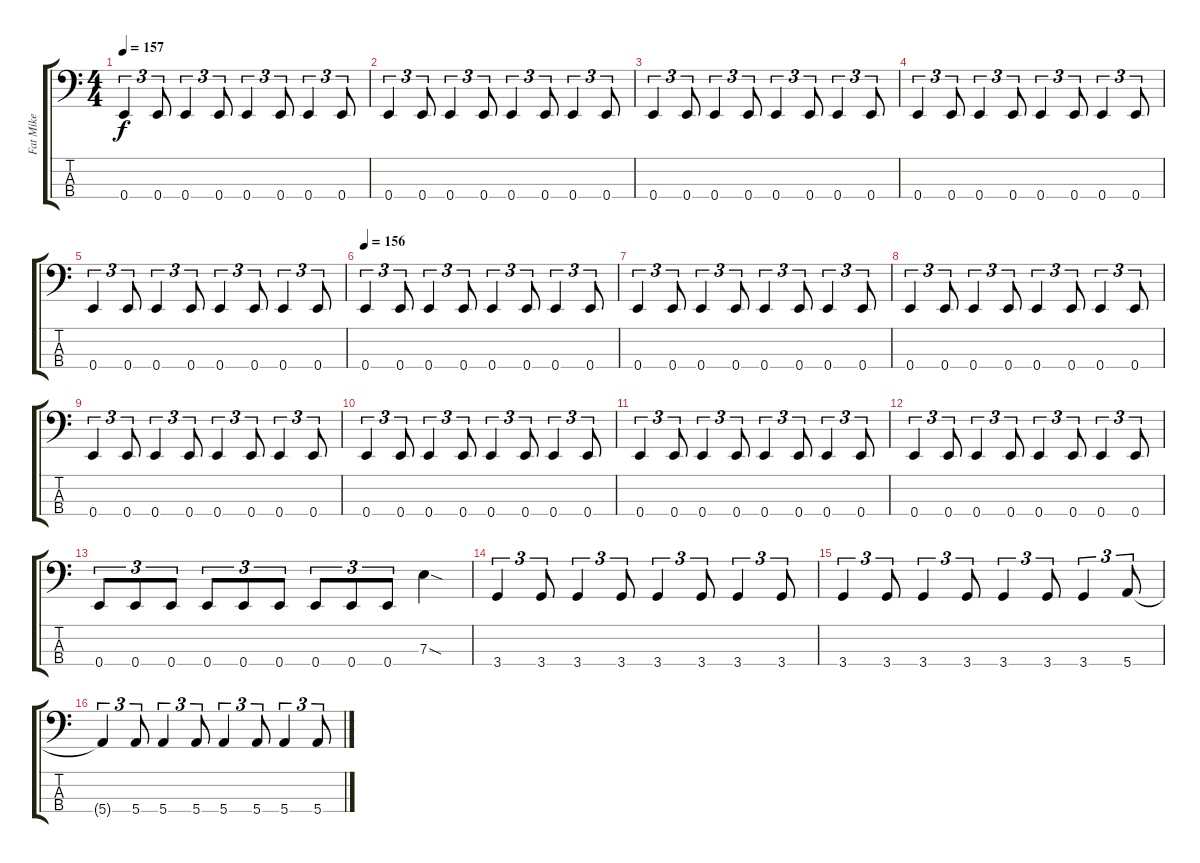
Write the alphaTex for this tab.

\track ("Fat Mike" "Fat Mike") {instrument electricbasspick}
\staff {score tabs}
\tuning (G2 D2 A1 E1) {hide}
\ts (4 4)
\tempo 157
\clef f4
\ks c
0.4.4{tu (3 2) dy f} 0.4.8{tu (3 2)} 0.4.4{tu (3 2)} 0.4.8{tu (3 2)} 0.4.4{tu (3 2)} 0.4.8{tu (3 2)} 0.4.4{tu (3 2)} 0.4.8{tu (3 2)} |
0.4.4{tu (3 2)} 0.4.8{tu (3 2)} 0.4.4{tu (3 2)} 0.4.8{tu (3 2)} 0.4.4{tu (3 2)} 0.4.8{tu (3 2)} 0.4.4{tu (3 2)} 0.4.8{tu (3 2)} |
0.4.4{tu (3 2)} 0.4.8{tu (3 2)} 0.4.4{tu (3 2)} 0.4.8{tu (3 2)} 0.4.4{tu (3 2)} 0.4.8{tu (3 2)} 0.4.4{tu (3 2)} 0.4.8{tu (3 2)} |
0.4.4{tu (3 2)} 0.4.8{tu (3 2)} 0.4.4{tu (3 2)} 0.4.8{tu (3 2)} 0.4.4{tu (3 2)} 0.4.8{tu (3 2)} 0.4.4{tu (3 2)} 0.4.8{tu (3 2)} |
0.4.4{tu (3 2)} 0.4.8{tu (3 2)} 0.4.4{tu (3 2)} 0.4.8{tu (3 2)} 0.4.4{tu (3 2)} 0.4.8{tu (3 2)} 0.4.4{tu (3 2)} 0.4.8{tu (3 2)} |
\tempo 156
0.4.4{tu (3 2)} 0.4.8{tu (3 2)} 0.4.4{tu (3 2)} 0.4.8{tu (3 2)} 0.4.4{tu (3 2)} 0.4.8{tu (3 2)} 0.4.4{tu (3 2)} 0.4.8{tu (3 2)} |
0.4.4{tu (3 2)} 0.4.8{tu (3 2)} 0.4.4{tu (3 2)} 0.4.8{tu (3 2)} 0.4.4{tu (3 2)} 0.4.8{tu (3 2)} 0.4.4{tu (3 2)} 0.4.8{tu (3 2)} |
0.4.4{tu (3 2)} 0.4.8{tu (3 2)} 0.4.4{tu (3 2)} 0.4.8{tu (3 2)} 0.4.4{tu (3 2)} 0.4.8{tu (3 2)} 0.4.4{tu (3 2)} 0.4.8{tu (3 2)} |
0.4.4{tu (3 2)} 0.4.8{tu (3 2)} 0.4.4{tu (3 2)} 0.4.8{tu (3 2)} 0.4.4{tu (3 2)} 0.4.8{tu (3 2)} 0.4.4{tu (3 2)} 0.4.8{tu (3 2)} |
0.4.4{tu (3 2)} 0.4.8{tu (3 2)} 0.4.4{tu (3 2)} 0.4.8{tu (3 2)} 0.4.4{tu (3 2)} 0.4.8{tu (3 2)} 0.4.4{tu (3 2)} 0.4.8{tu (3 2)} |
0.4.4{tu (3 2)} 0.4.8{tu (3 2)} 0.4.4{tu (3 2)} 0.4.8{tu (3 2)} 0.4.4{tu (3 2)} 0.4.8{tu (3 2)} 0.4.4{tu (3 2)} 0.4.8{tu (3 2)} |
0.4.4{tu (3 2)} 0.4.8{tu (3 2)} 0.4.4{tu (3 2)} 0.4.8{tu (3 2)} 0.4.4{tu (3 2)} 0.4.8{tu (3 2)} 0.4.4{tu (3 2)} 0.4.8{tu (3 2)} |
0.4.8{tu (3 2)} 0.4.8{tu (3 2)} 0.4.8{tu (3 2)} 0.4.8{tu (3 2)} 0.4.8{tu (3 2)} 0.4.8{tu (3 2)} 0.4.8{tu (3 2)} 0.4.8{tu (3 2)} 0.4.8{tu (3 2)} 7.3{sod}.4 |
3.4.4{tu (3 2)} 3.4.8{tu (3 2)} 3.4.4{tu (3 2)} 3.4.8{tu (3 2)} 3.4.4{tu (3 2)} 3.4.8{tu (3 2)} 3.4.4{tu (3 2)} 3.4.8{tu (3 2)} |
3.4.4{tu (3 2)} 3.4.8{tu (3 2)} 3.4.4{tu (3 2)} 3.4.8{tu (3 2)} 3.4.4{tu (3 2)} 3.4.8{tu (3 2)} 3.4.4{tu (3 2)} 5.4.8{tu (3 2)} |
5.4{t}.4{tu (3 2)} 5.4.8{tu (3 2)} 5.4.4{tu (3 2)} 5.4.8{tu (3 2)} 5.4.4{tu (3 2)} 5.4.8{tu (3 2)} 5.4.4{tu (3 2)} 5.4.8{tu (3 2)}
